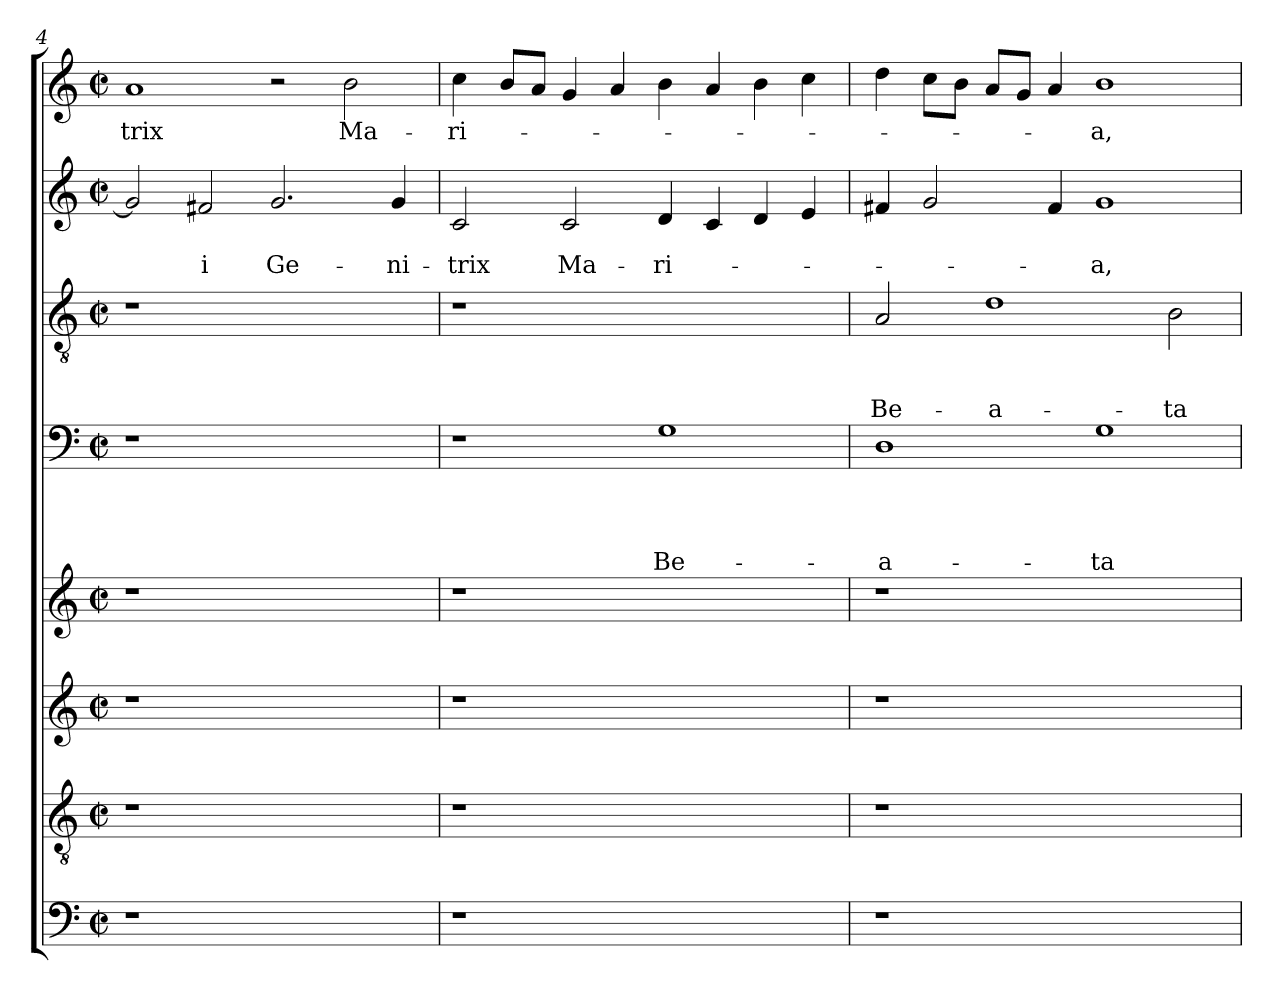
**kern	**kern	**kern	**kern	**kern	**text	**text	**text	**text	**kern	**text	**text	**text	**kern	**text	**text	**kern	**text
*part8	*part7	*part6	*part5	*part4	*part4	*part4	*part4	*part4	*part3	*part3	*part3	*part3	*part2	*part2	*part2	*part1	*part1
*staff8	*staff7	*staff6	*staff5	*staff4	*staff4	*staff4	*staff4	*staff4	*staff3	*staff3	*staff3	*staff3	*staff2	*staff2	*staff2	*staff1	*staff1
*clefF4	*clefGv2	*clefG2	*clefG2	*clefF4	*	*	*	*	*clefGv2	*	*	*	*clefG2	*	*	*clefG2	*
*k[]	*k[]	*k[]	*k[]	*k[]	*	*	*	*	*k[]	*	*	*	*k[]	*	*	*k[]	*
*C:	*C:	*C:	*C:	*C:	*	*	*	*	*C:	*	*	*	*C:	*	*	*C:	*
*M2/2	*M2/2	*M2/2	*M2/2	*M2/2	*	*	*	*	*M2/2	*	*	*	*M2/2	*	*	*M2/2	*
*met(c|)	*met(c|)	*met(c|)	*met(c|)	*met(c|)	*	*	*	*	*met(c|)	*	*	*	*met(c|)	*	*	*met(c|)	*
=4	=4	=4	=4	=4	=4	=4	=4	=4	=4	=4	=4	=4	=4	=4	=4	=4	=4
1r	1r	1r	1r	1r	.	.	.	.	1r	.	.	.	2g/]	.	.	1a	-trix
.	.	.	.	.	.	.	.	.	.	.	.	.	2f#X/	.	-i	.	.
1ryy	1ryy	1ryy	1ryy	1ryy	.	.	.	.	1ryy	.	.	.	2.g/	.	Ge-	2r	.
.	.	.	.	.	.	.	.	.	.	.	.	.	.	.	.	2b\	Ma-
.	.	.	.	.	.	.	.	.	.	.	.	.	4g/	.	-ni-	.	.
=5	=5	=5	=5	=5	=5	=5	=5	=5	=5	=5	=5	=5	=5	=5	=5	=5	=5
1r	1r	1r	1r	1r	.	.	.	.	1r	.	.	.	2c/	.	-trix	4cc\	-ri-
.	.	.	.	.	.	.	.	.	.	.	.	.	.	.	.	8b/L	.
.	.	.	.	.	.	.	.	.	.	.	.	.	.	.	.	8a/J	.
.	.	.	.	.	.	.	.	.	.	.	.	.	2c/	.	Ma-	4g/	.
.	.	.	.	.	.	.	.	.	.	.	.	.	.	.	.	4a/	.
1ryy	1ryy	1ryy	1ryy	1G	.	.	.	Be-	1ryy	.	.	.	4d/	.	-ri-	4b\	.
.	.	.	.	.	.	.	.	.	.	.	.	.	4c/	.	.	4a/	.
.	.	.	.	.	.	.	.	.	.	.	.	.	4d/	.	.	4b\	.
.	.	.	.	.	.	.	.	.	.	.	.	.	4e/	.	.	4cc\	.
!!LO:LB:g=z
=6	=6	=6	=6	=6	=6	=6	=6	=6	=6	=6	=6	=6	=6	=6	=6	=6	=6
1r	1r	1r	1r	1D	.	.	.	-a-	2A/	.	.	Be-	4f#X/	.	.	4dd\	.
.	.	.	.	.	.	.	.	.	.	.	.	.	2g/	.	.	8cc\L	.
.	.	.	.	.	.	.	.	.	.	.	.	.	.	.	.	8b\J	.
.	.	.	.	.	.	.	.	.	1d	.	.	-a-	.	.	.	8a/L	.
.	.	.	.	.	.	.	.	.	.	.	.	.	.	.	.	8g/J	.
.	.	.	.	.	.	.	.	.	.	.	.	.	4f#/	.	.	4a/	.
1ryy	1ryy	1ryy	1ryy	1G	.	.	.	-ta	.	.	.	.	1g	.	-a,	1b	-a,
.	.	.	.	.	.	.	.	.	2B\	.	.	-ta	.	.	.	.	.
=	=	=	=	=	=	=	=	=	=	=	=	=	=	=	=	=	=
*-	*-	*-	*-	*-	*-	*-	*-	*-	*-	*-	*-	*-	*-	*-	*-	*-	*-
